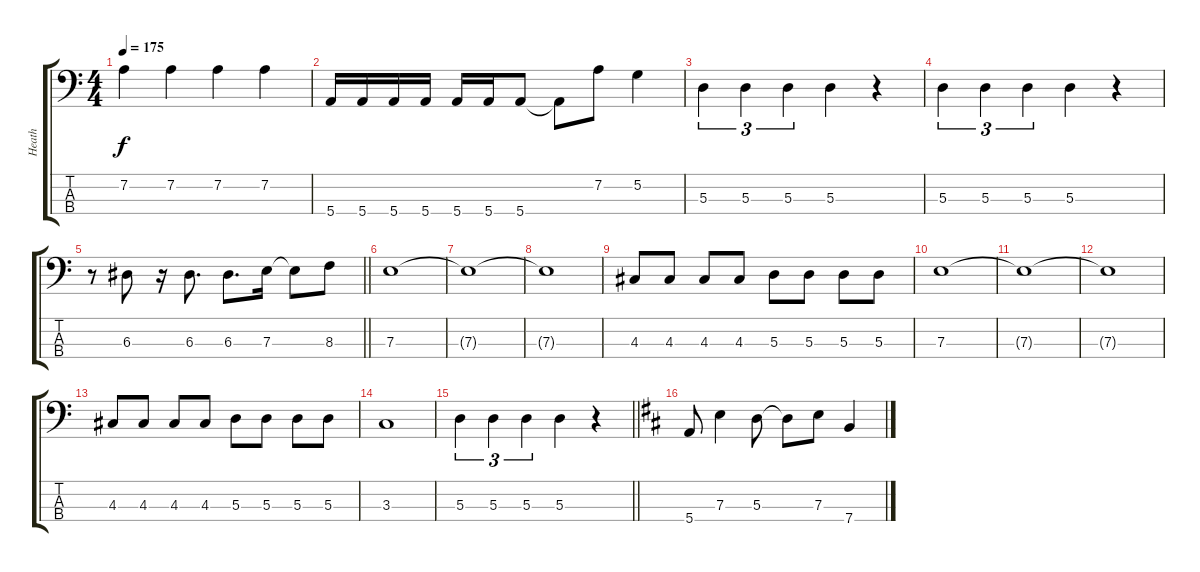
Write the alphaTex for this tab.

\track ("Heath" "Heath") {instrument electricbasspick}
\staff {score tabs}
\tuning (G2 D2 A1 E1) {hide}
\ts (4 4)
\tempo 175
\clef f4
\ks c
7.2.4{dy f} 7.2.4 7.2.4 7.2.4 |
5.4.16 5.4.16 5.4.16 5.4.16 5.4.16 5.4.16 5.4.8 5.4{t}.8 7.2.8 5.2.4 |
5.3.4{tu (3 2)} 5.3.4{tu (3 2)} 5.3.4{tu (3 2)} 5.3.4 r.4 |
5.3.4{tu (3 2)} 5.3.4{tu (3 2)} 5.3.4{tu (3 2)} 5.3.4 r.4 |
\barLineRight lightlight
r.8 6.3.8 r.16 6.3.8{d} 6.3.8{d} 7.3.16 7.3{t}.8 8.3.8 |
7.3.1 |
7.3{t}.1 |
7.3{t}.1 |
4.3.8 4.3.8 4.3.8 4.3.8 5.3.8 5.3.8 5.3.8 5.3.8 |
7.3.1 |
7.3{t}.1 |
7.3{t}.1 |
4.3.8 4.3.8 4.3.8 4.3.8 5.3.8 5.3.8 5.3.8 5.3.8 |
3.3.1 |
\barLineRight lightlight
5.3.4{tu (3 2)} 5.3.4{tu (3 2)} 5.3.4{tu (3 2)} 5.3.4 r.4 |
\ks d
5.4.8 7.3.4 5.3.8 5.3{t}.8 7.3.8 7.4.4
